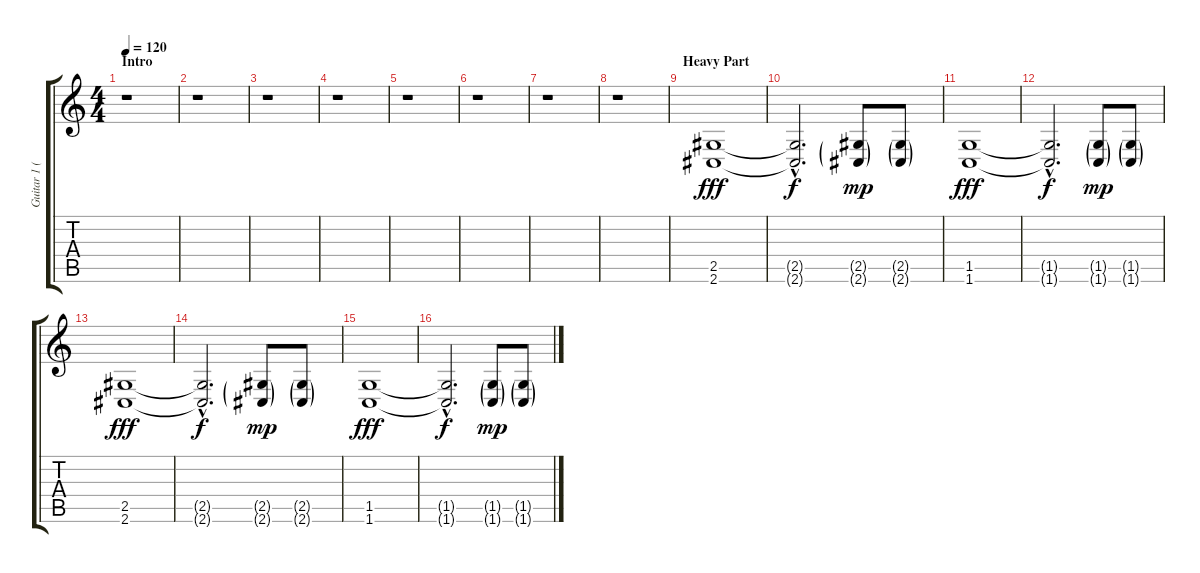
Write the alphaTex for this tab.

\track ("Guitar 1 (M.Rohringer)" "Guitar 1 (") {instrument distortionguitar}
\staff {score tabs}
\tuning (Db4 Ab3 E3 B2 Gb2 B1) {hide}
\ts (4 4)
\section ("" "Intro")
\tempo 120
\clef g2
\ks c
r.1{dy fff instrument distortionguitar} |
r.1 |
r.1 |
r.1 |
r.1 |
r.1 |
r.1 |
r.1 |
\section ("" "Heavy Part")
(2.5 2.6).1 |
(2.5{hac t} 2.6{hac t}).2{d dy f} (2.5{g} 2.6{g}).8{dy mp} (2.5{g} 2.6{g}).8 |
(1.5 1.6).1{dy fff} |
(1.5{hac t} 1.6{hac t}).2{d dy f} (1.5{g} 1.6{g}).8{dy mp} (1.5{g} 1.6{g}).8 |
(2.5 2.6).1{dy fff} |
(2.5{hac t} 2.6{hac t}).2{d dy f} (2.5{g} 2.6{g}).8{dy mp} (2.5{g} 2.6{g}).8 |
(1.5 1.6).1{dy fff} |
(1.5{hac t} 1.6{hac t}).2{d dy f} (1.5{g} 1.6{g}).8{dy mp} (1.5{g} 1.6{g}).8
